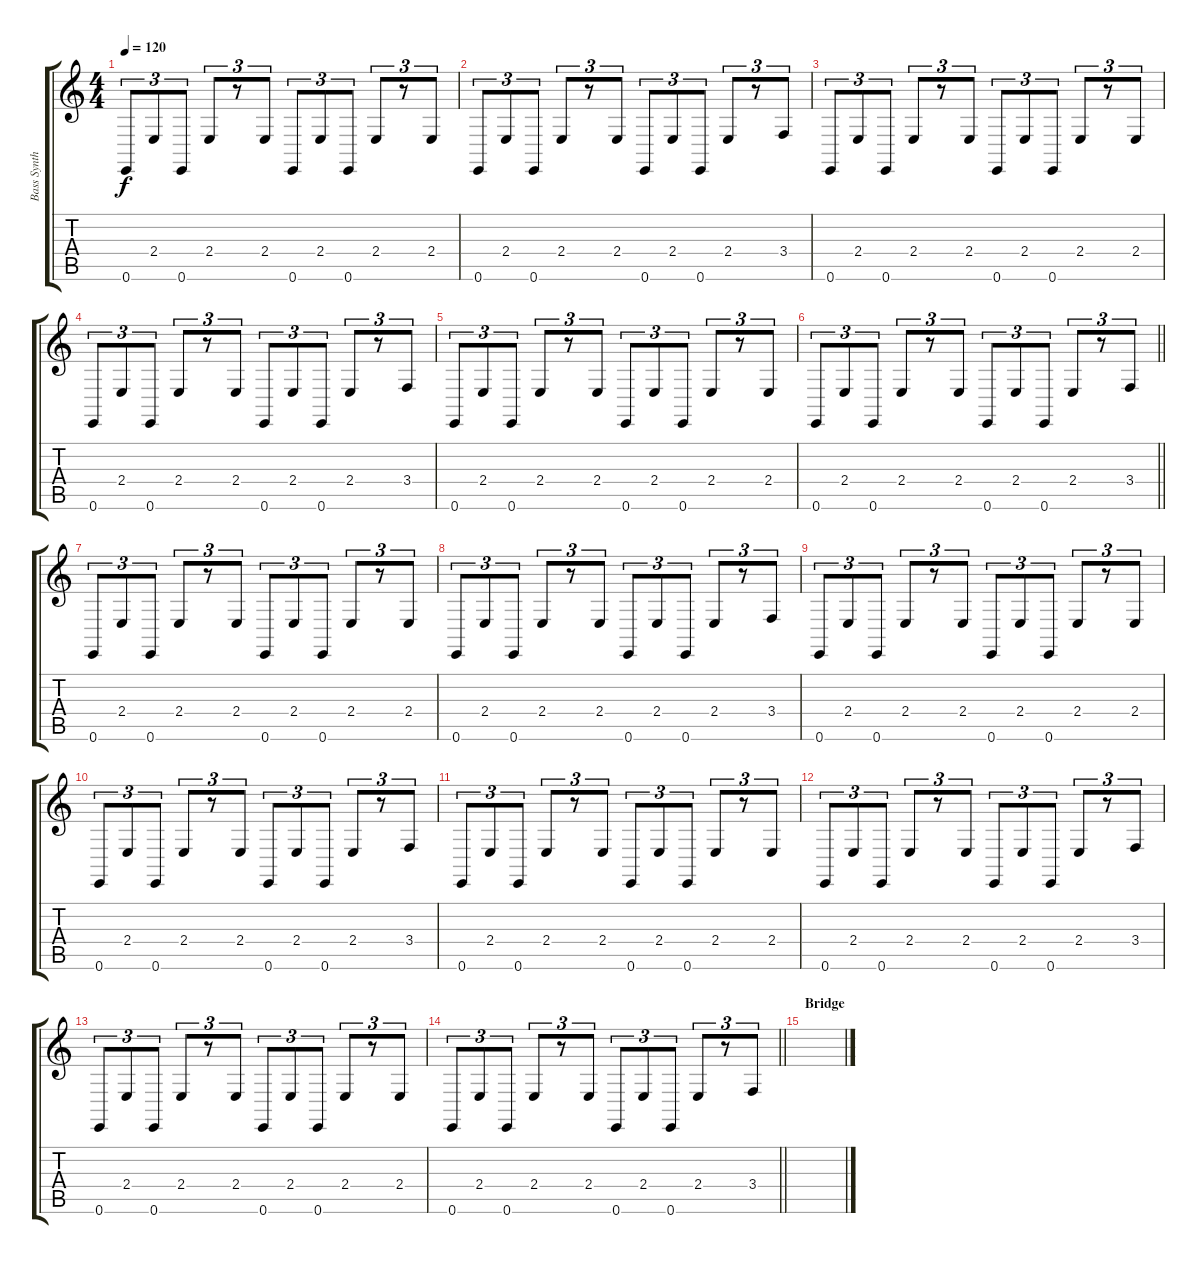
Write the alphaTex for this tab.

\track ("Bass Synth" "Bass Synth") {instrument lead8bassandlead}
\staff {score tabs}
\tuning (E4 B3 G3 D3 A2 E2) {hide}
\ts (4 4)
\tempo 120
\clef g2
\ks c
0.6.8{tu (3 2) dy f} 2.4.8{tu (3 2)} 0.6.8{tu (3 2)} 2.4.8{tu (3 2)} r.8{tu (3 2)} 2.4.8{tu (3 2)} 0.6.8{tu (3 2)} 2.4.8{tu (3 2)} 0.6.8{tu (3 2)} 2.4.8{tu (3 2)} r.8{tu (3 2)} 2.4.8{tu (3 2)} |
0.6.8{tu (3 2)} 2.4.8{tu (3 2)} 0.6.8{tu (3 2)} 2.4.8{tu (3 2)} r.8{tu (3 2)} 2.4.8{tu (3 2)} 0.6.8{tu (3 2)} 2.4.8{tu (3 2)} 0.6.8{tu (3 2)} 2.4.8{tu (3 2)} r.8{tu (3 2)} 3.4.8{tu (3 2)} |
0.6.8{tu (3 2)} 2.4.8{tu (3 2)} 0.6.8{tu (3 2)} 2.4.8{tu (3 2)} r.8{tu (3 2)} 2.4.8{tu (3 2)} 0.6.8{tu (3 2)} 2.4.8{tu (3 2)} 0.6.8{tu (3 2)} 2.4.8{tu (3 2)} r.8{tu (3 2)} 2.4.8{tu (3 2)} |
0.6.8{tu (3 2)} 2.4.8{tu (3 2)} 0.6.8{tu (3 2)} 2.4.8{tu (3 2)} r.8{tu (3 2)} 2.4.8{tu (3 2)} 0.6.8{tu (3 2)} 2.4.8{tu (3 2)} 0.6.8{tu (3 2)} 2.4.8{tu (3 2)} r.8{tu (3 2)} 3.4.8{tu (3 2)} |
0.6.8{tu (3 2)} 2.4.8{tu (3 2)} 0.6.8{tu (3 2)} 2.4.8{tu (3 2)} r.8{tu (3 2)} 2.4.8{tu (3 2)} 0.6.8{tu (3 2)} 2.4.8{tu (3 2)} 0.6.8{tu (3 2)} 2.4.8{tu (3 2)} r.8{tu (3 2)} 2.4.8{tu (3 2)} |
\barLineRight lightlight
0.6.8{tu (3 2)} 2.4.8{tu (3 2)} 0.6.8{tu (3 2)} 2.4.8{tu (3 2)} r.8{tu (3 2)} 2.4.8{tu (3 2)} 0.6.8{tu (3 2)} 2.4.8{tu (3 2)} 0.6.8{tu (3 2)} 2.4.8{tu (3 2)} r.8{tu (3 2)} 3.4.8{tu (3 2)} |
\section ("" "")
0.6.8{tu (3 2)} 2.4.8{tu (3 2)} 0.6.8{tu (3 2)} 2.4.8{tu (3 2)} r.8{tu (3 2)} 2.4.8{tu (3 2)} 0.6.8{tu (3 2)} 2.4.8{tu (3 2)} 0.6.8{tu (3 2)} 2.4.8{tu (3 2)} r.8{tu (3 2)} 2.4.8{tu (3 2)} |
0.6.8{tu (3 2)} 2.4.8{tu (3 2)} 0.6.8{tu (3 2)} 2.4.8{tu (3 2)} r.8{tu (3 2)} 2.4.8{tu (3 2)} 0.6.8{tu (3 2)} 2.4.8{tu (3 2)} 0.6.8{tu (3 2)} 2.4.8{tu (3 2)} r.8{tu (3 2)} 3.4.8{tu (3 2)} |
0.6.8{tu (3 2)} 2.4.8{tu (3 2)} 0.6.8{tu (3 2)} 2.4.8{tu (3 2)} r.8{tu (3 2)} 2.4.8{tu (3 2)} 0.6.8{tu (3 2)} 2.4.8{tu (3 2)} 0.6.8{tu (3 2)} 2.4.8{tu (3 2)} r.8{tu (3 2)} 2.4.8{tu (3 2)} |
0.6.8{tu (3 2)} 2.4.8{tu (3 2)} 0.6.8{tu (3 2)} 2.4.8{tu (3 2)} r.8{tu (3 2)} 2.4.8{tu (3 2)} 0.6.8{tu (3 2)} 2.4.8{tu (3 2)} 0.6.8{tu (3 2)} 2.4.8{tu (3 2)} r.8{tu (3 2)} 3.4.8{tu (3 2)} |
0.6.8{tu (3 2)} 2.4.8{tu (3 2)} 0.6.8{tu (3 2)} 2.4.8{tu (3 2)} r.8{tu (3 2)} 2.4.8{tu (3 2)} 0.6.8{tu (3 2)} 2.4.8{tu (3 2)} 0.6.8{tu (3 2)} 2.4.8{tu (3 2)} r.8{tu (3 2)} 2.4.8{tu (3 2)} |
0.6.8{tu (3 2)} 2.4.8{tu (3 2)} 0.6.8{tu (3 2)} 2.4.8{tu (3 2)} r.8{tu (3 2)} 2.4.8{tu (3 2)} 0.6.8{tu (3 2)} 2.4.8{tu (3 2)} 0.6.8{tu (3 2)} 2.4.8{tu (3 2)} r.8{tu (3 2)} 3.4.8{tu (3 2)} |
0.6.8{tu (3 2)} 2.4.8{tu (3 2)} 0.6.8{tu (3 2)} 2.4.8{tu (3 2)} r.8{tu (3 2)} 2.4.8{tu (3 2)} 0.6.8{tu (3 2)} 2.4.8{tu (3 2)} 0.6.8{tu (3 2)} 2.4.8{tu (3 2)} r.8{tu (3 2)} 2.4.8{tu (3 2)} |
\barLineRight lightlight
0.6.8{tu (3 2)} 2.4.8{tu (3 2)} 0.6.8{tu (3 2)} 2.4.8{tu (3 2)} r.8{tu (3 2)} 2.4.8{tu (3 2)} 0.6.8{tu (3 2)} 2.4.8{tu (3 2)} 0.6.8{tu (3 2)} 2.4.8{tu (3 2)} r.8{tu (3 2)} 3.4.8{tu (3 2)} |
\section ("" "Bridge")
